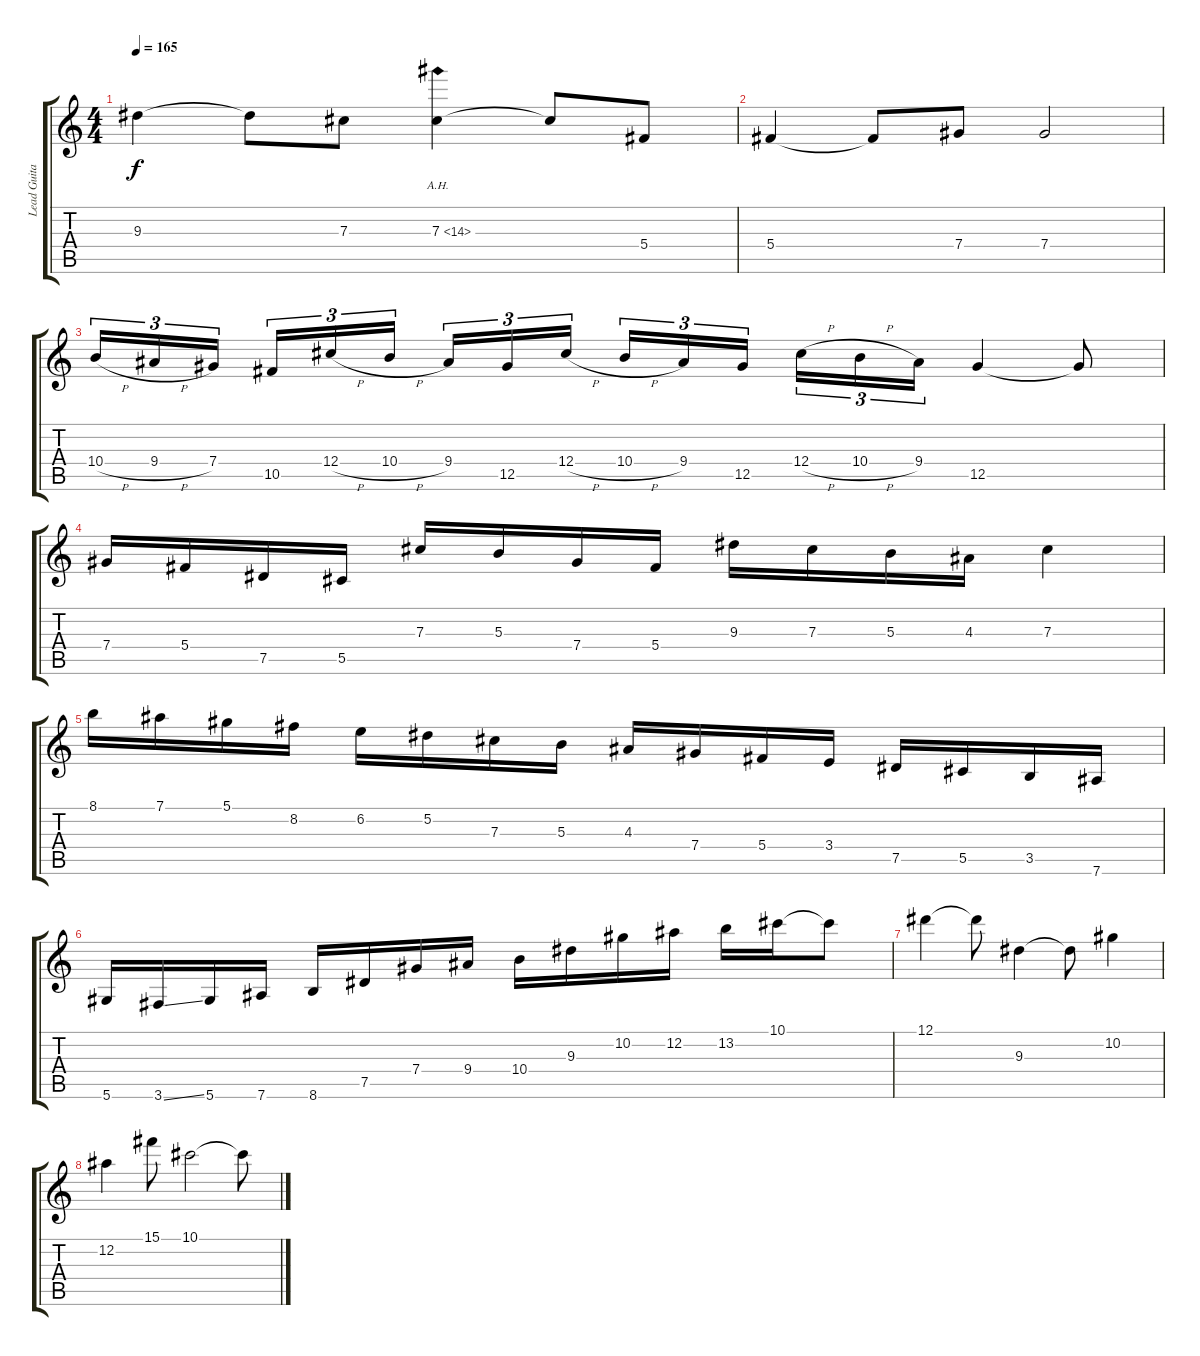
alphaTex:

\track ("Lead Guitar" "Lead Guita") {instrument distortionguitar}
\staff {score tabs}
\tuning (Eb4 Bb3 Gb3 Db3 Ab2 Eb2) {hide}
\ts (4 4)
\tempo 165
\clef g2
\ks c
9.3.4{dy f} 9.3{t}.8 7.3.8 7.3{ah 7}.4 7.3{t}.8 5.4.8 |
5.4.4 5.4{t}.8 7.4.8 7.4.2 |
10.4{h}.16{tu (3 2)} 9.4{h}.16{tu (3 2)} 7.4.16{tu (3 2)} 10.5.16{tu (3 2)} 12.4{h}.16{tu (3 2)} 10.4{h}.16{tu (3 2)} 9.4.16{tu (3 2)} 12.5.16{tu (3 2)} 12.4{h}.16{tu (3 2)} 10.4{h}.16{tu (3 2)} 9.4.16{tu (3 2)} 12.5.16{tu (3 2)} 12.4{h}.16{tu (3 2)} 10.4{h}.16{tu (3 2)} 9.4.16{tu (3 2)} 12.5.4 12.5{t}.8 |
7.4.16 5.4.16 7.5.16 5.5.16 7.3.16 5.3.16 7.4.16 5.4.16 9.3.16 7.3.16 5.3.16 4.3.16 7.3.4 |
8.1.16 7.1.16 5.1.16 8.2.16 6.2.16 5.2.16 7.3.16 5.3.16 4.3.16 7.4.16 5.4.16 3.4.16 7.5.16 5.5.16 3.5.16 7.6.16 |
5.6.16 3.6{ss}.16 5.6.16 7.6.16 8.6.16 7.5.16 7.4.16 9.4.16 10.4.16 9.3.16 10.2.16 12.2.16 13.2.16 10.1.16 10.1{t}.8 |
12.1.4 12.1{t}.8 9.3.4 9.3{t}.8 10.2.4 |
12.2.4 15.1.8 10.1.2 10.1{t}.8
